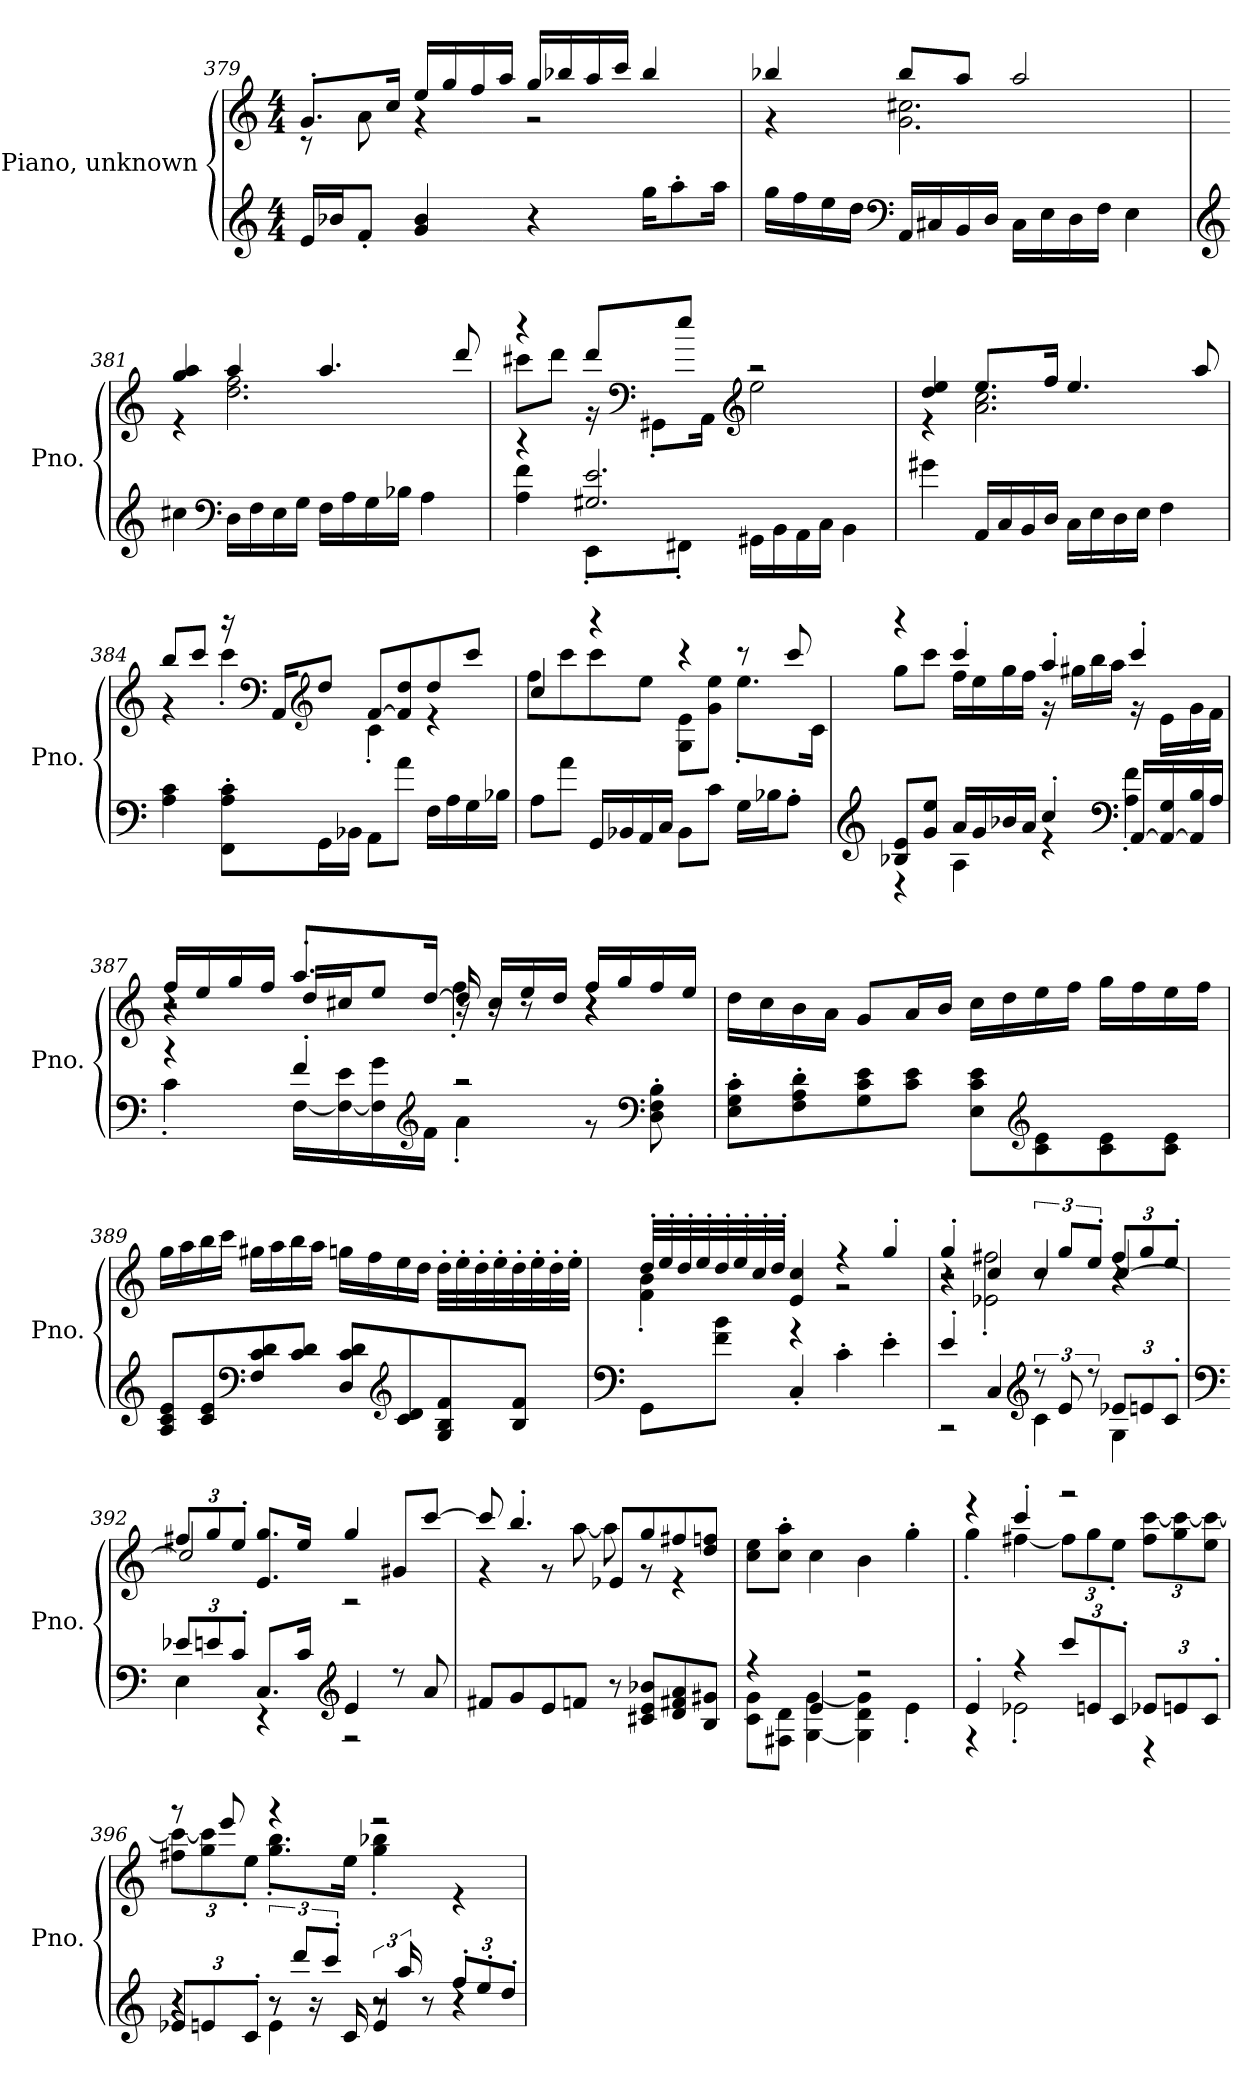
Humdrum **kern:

**kern	**kern
*part1	*part1
*staff2	*staff1
*I"Piano, unknown	*
*I'Pno.	*
*clefG2	*clefG2
*k[]	*k[]
*M4/4	*M4/4
=379	=379
*	*^
16e/LL	8.g'/L	8r
16b-X/J	.	.
8f'/J	.	8a\
.	16cc/Jk	.
4g/ 4b-/	16ee/LL	4r
.	16gg/	.
.	16ff/	.
.	16aa/JJ	.
4r	16gg/LL	2r
.	16bb-X/	.
.	16aa/	.
.	16ccc/JJ	.
16gg\KL	4bb-/	.
8aa'\	.	.
16aa\Jk	.	.
!!LO:PB:g=z	!!
=380	=380	=380
16gg\LL	4bb-X/	4r
16ff\	.	.
16ee\	.	.
16dd\JJ	.	.
*clefF4	*	*
16AA/LL	8bb-/L	2.g\ 2.cc#X\
16C#X/	.	.
16BB/	8aa/J	.
16D/JJ	.	.
16C#\LL	2aa/	.
16E\	.	.
16D\	.	.
16F\JJ	.	.
4E\	.	.
=381	=381	=381
*clefG2	*	*
4cc#X\	4gg/ 4aa/	4r
*clefF4	*	*
16D\LL	4aa/	2.dd\ 2.ff\
16F\	.	.
16E\	.	.
16G\JJ	.	.
16F\LL	4.aa/	.
16A\	.	.
16G\	.	.
16B-X\JJ	.	.
4A\	.	.
.	8ddd/	.
!!LO:LB:g=z	!!
=382	=382	=382
*^	*	*
4r	4A\ 4f\	4r	8ccc#X\L
.	.	.	8ddd\J
2.G#X/ 2.e/	8EE'\L	8ddd/L	16r
*	*	*clefF4	*
.	.	.	8GG#X'\L
.	8FF#X'\J	8ee/J	.
.	.	.	16AA\Jk
*	*	*clefG2	*
.	16GG#X\LL	2r	2ee\
.	16BB\	.	.
.	16AA\	.	.
.	16C\JJ	.	.
.	4BB\	.	.
*v	*v	*	*
=383	=383	=383
4g#X\	4dd/ 4ee/	4r
16AA/LL	8.ee/L	2.a\ 2.cc\
16C/	.	.
16BB/	.	.
16D/JJ	16ff/Jk	.
16C\LL	4.ee/	.
16E\	.	.
16D\	.	.
16E\JJ	.	.
4F\	.	.
.	8aa/	.
!!LO:LB:g=z	!!
=384	=384	=384
4A\ 4c\	8bb/L	4r
.	8ccc/J	.
8FF\' 8A\' 8c\'L	16r	4ccc'\
*	*clefF4	*
.	16AA/KL	.
*	*clefG2	*
16GG\L	8dd/J	.
16BB-X\JJ	.	.
8AA\L	[8f/L	4c'\
8a\J	8f/] 8dd/	.
16F\LL	8dd/	4r
16A\	.	.
16G\	8ccc/J	.
16B-X\JJ	.	.
=385	=385	=385
8A\L	4cc/	8ff\L
8a\J	.	8ccc\
16GG/LL	4r	8ccc\
16BB-X/	.	.
16AA/	.	8ee\J
16C/JJ	.	.
8BB-\L	4r	8G\ 8e\L
8c\J	.	8g\ 8ee\J
16G\LL	8r	8.ee'\L
16B-X\J	.	.
8A'\J	8ccc/	.
.	.	16c\Jk
!!LO:LB:g=z	!!
=386	=386	=386
*clefG2	*	*
*^	*	*
8B-X/ 8e/L	4r	4r	8gg\L
8g/ 8ee/J	.	.	8ccc\J
16a/LL	4A\	4ccc'/	16ff\LL
16g/	.	.	16ee\
16b-X/	.	.	16gg\
16a/JJ	.	.	16ff\JJ
4cc'/	4r	4aa'/	16r
.	.	.	16gg#X\LL
.	.	.	16bb\
.	.	.	16aa\JJ
*clefF4	*	*	*
[16AA/LL	4A\' 4f\'	4ccc'/	16r
16AA/_ 16G/	.	.	16e\LL
16AA/] 16B-/	.	.	16g\
16A/JJ	.	.	16f\JJ
=387	=387	=387	=387
*	*	*	*^
4r	4c'\	4r	2r	16ff/LL
.	.	.	.	16ee/
.	.	.	.	16gg/
.	.	.	.	16ff/JJ
4f'/	[16F\LL	8.aa'/L	.	16dd/LL
.	16F\_ 16e\	.	.	16cc#X/J
.	16F\] 16g\	.	.	8ee'/J
*clefG2	*	*	*	*
.	16f\JJ	[16dd/Jk	.	.
2r	4a'\	16dd/]	4ff'\	16r
.	.	16r	.	16cc#/LL
.	.	8r	.	16ee/
.	.	.	.	16dd/JJ
.	8r	4r	4r	16ff/LL
.	.	.	.	16gg/
*clefF4	*	*	*	*
.	8D\' 8F\' 8B\'	.	.	16ff/
.	.	.	.	16ee/JJ
*v	*v	*	*	*
*	*v	*v	*v
!!LO:LB:g=z
=388	=388
8E\' 8G\' 8c\'L	16dd\LL
.	16cc\
8F\' 8A\' 8d\'	16b\
.	16a\JJ
8G\ 8c\ 8e\	8g/L
8c\ 8e\J	16a/L
.	16b/JJ
8E\ 8c\ 8e\L	16cc\LL
.	16dd\
*clefG2	*
8c\ 8e\	16ee\
.	16ff\JJ
8c\ 8e\	16gg\LL
.	16ff\
8c\ 8e\J	16ee\
.	16ff\JJ
=389	=389
8A/ 8c/ 8e/L	16gg\LL
.	16aa\
8c/ 8e/	16bb\
.	16ccc\JJ
*clefF4	*
8F/ 8c/ 8d/	16gg#X\LL
.	16aa\
8c/ 8d/J	16bb\
.	16aa\JJ
8D/ 8c/ 8d/L	16ggn\LL
.	16ff\
*clefG2	*
8c/ 8d/	16ee\
.	16dd\JJ
8G/ 8B/ 8f/	32dd'\LLL
.	32ee'\
.	32dd'\
.	32ee'\
8B/ 8f/J	32dd'\
.	32ee'\
.	32dd'\
.	32ee'\JJJ
!!LO:LB:g=z
=390	=390
*clefF4	*
*	*^
8GG\L	32dd'/LLL	4f\' 4b\'
.	32ee'/	.
.	32dd'/	.
.	32ee'/	.
8f\ 8b\J	32dd'/	.
.	32ee'/	.
.	32cc'/	.
.	32dd'/JJJ	.
4C'/	4e/ 4cc/	4r
4c'\	4r	2r
4e'\	4gg'/	.
=391	=391	=391
*^	*	*^
4e'/	2r	4gg'/	4r	2r
4C/	.	4cc/	2e-X\' 2ff#X\'	.
*clefG2	*	*	*	*
12r	4c\	12r	.	4cc/
12e/	.	12gg/L	.	.
12r	.	12ee'/J	.	.
*Xbrackettup	*	*Xbrackettup	*	*
12e-X/L	4G\	12ff#/L	4r	[4cc/
12en/	.	12gg/	.	.
12c'/J	.	12ee'/J	.	.
*	*	*v	*v	*v
=392	=392	=392
*clefF4	*	*
*	*	*^
12e-X/L	4E\	12ff#X/L	2cc/]
12en/	.	12gg/	.
12c'/J	.	12ee'/J	.
8.C/L	4r	8.e/ 8.gg/L	.
16c/Jk	.	16ee/Jk	.
*clefG2	*	*	*
4e/	2r	4gg/	2r
8r	.	8g#X/L	.
8a/	.	[8ccc/J	.
*v	*v	*	*
!!LO:PB:g=z	!!
=393	=393	=393
8f#X/L	8ccc/]	4r
8g/	4.bb'/	.
8e/	.	8r
8fn/J	.	[8aa\
8r	8e-X/L	8aa\]
8c#X/ 8e/ 8b-X/L	8gg/	8r
8d/ 8f#X/ 8a/	8ff#X/	4r
8B/ 8g#X/J	8dd/ 8ffn/J	.
*	*v	*v
=394	=394
*^	*
4r	8c\ 8g\L	8cc\ 8ee\L
.	8F#X\ 8d\J	8cc\' 8aa\'J
4e/	[4G\ [4g\	4cc\
2r	4G\] 4d\ 4g\]	4b\
.	4e'\	4gg'\
=395	=395	=395
*	*	*^
4e'/	4r	4r	4gg'\
4r	2e-X'\	4ccc'/	[4ff#X\
12ccc/L	.	2r	12ff#\L]
12en/	.	.	12gg\
12c'/J	.	.	12ee'\J
12e-X/L	4r	.	12ff#\ [12ccc\L
12en/	.	.	12gg\ 12ccc\_
12c'/J	.	.	12ee\ 12ccc\_J
!!LO:LB:g=z	!!
=396	=396	=396	=396
*	*^	*	*
12e-X/L	4r	4r	8r	12ff#X\ 12ccc\_L
12en/	.	.	.	12gg\ 12ccc\]
.	.	.	8eee/	.
12c'/J	.	.	.	12ee'\J
*brackettup	*	*	*	*
12r	4e\	8r	4r	8.gg\' 8.bb\'L
12ddd/L	.	.	.	.
.	.	16r	.	.
12ccc'/J	.	.	.	.
.	.	16c/	.	16ee\Jk
12r	2r	4e/	2r	4gg\' 4bb-X\'
24aa/	.	.	.	.
8r	.	.	.	.
*Xbrackettup	*	*	*	*
12ff'/L	.	4r	.	4r
12ee'/	.	.	.	.
12dd'/J	.	.	.	.
*v	*v	*v	*	*
*	*v	*v
=	=
*-	*-
